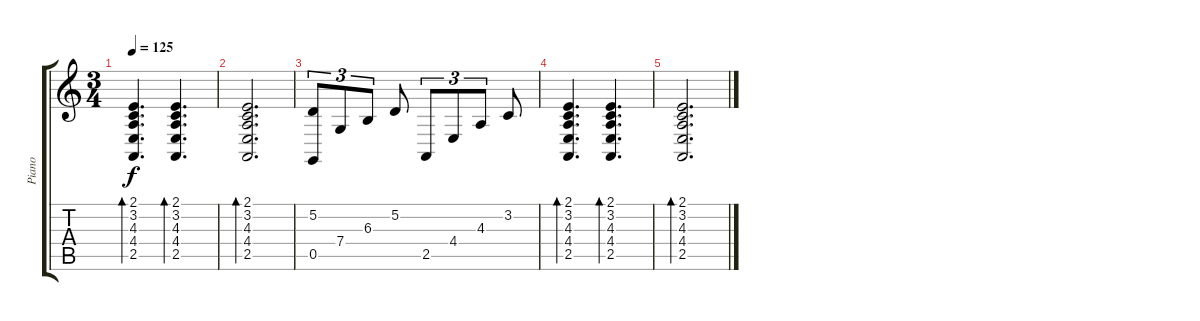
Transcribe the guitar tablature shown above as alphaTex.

\track ("Piano" "Piano") {instrument acousticgrandpiano}
\staff {score tabs}
\tuning (D4 A3 F3 C3 G2 C2) {hide}
\ts (3 4)
\tempo 125
\clef g2
\ks c
(2.1 3.2 4.3 4.4 2.5).4{d bd 120 dy f volume 0} (2.1 3.2 4.3 4.4 2.5).4{d bd 120} |
(2.1 3.2 4.3 4.4 2.5).2{d bd 120} |
(5.2 0.5).8{tu (3 2)} 7.4.8{tu (3 2)} 6.3.8{tu (3 2)} 5.2.8 2.5.8{tu (3 2)} 4.4.8{tu (3 2)} 4.3.8{tu (3 2)} 3.2.8 |
(2.1 3.2 4.3 4.4 2.5).4{d bd 120} (2.1 3.2 4.3 4.4 2.5).4{d bd 120} |
(2.1 3.2 4.3 4.4 2.5).2{d bd 120}
